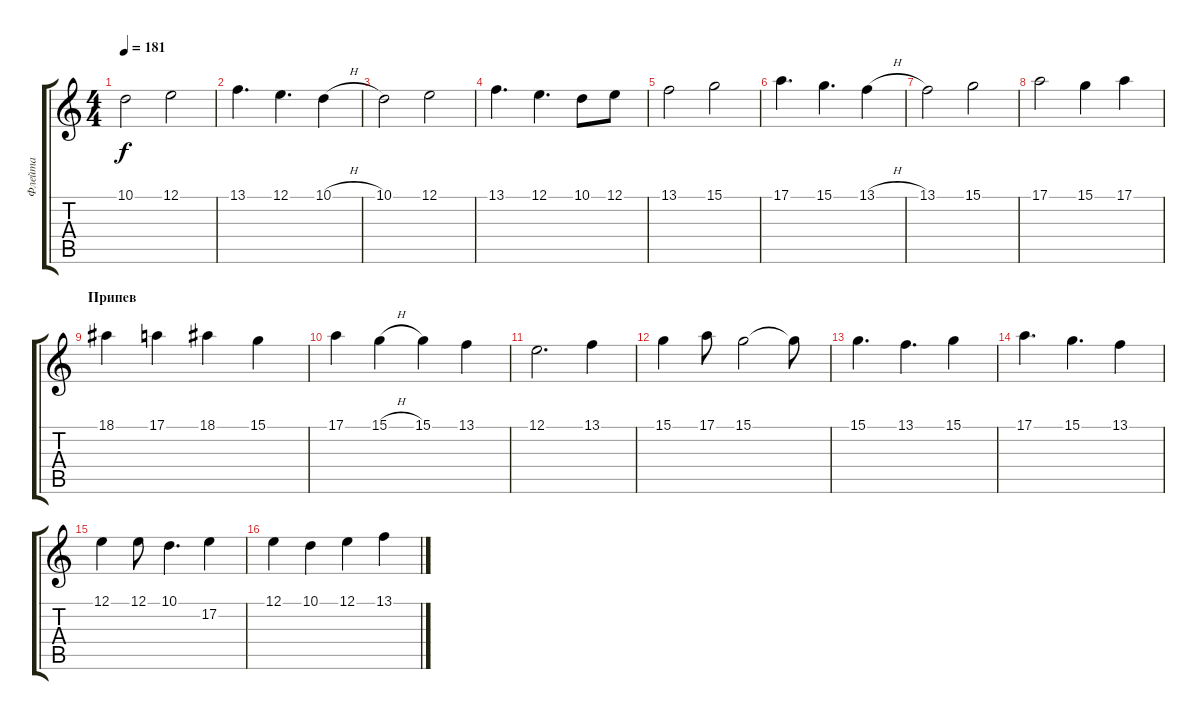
\track ("Флейта " "Флейта ") {instrument flute}
\staff {score tabs}
\tuning (E4 B3 G3 D3 A2 E2) {hide}
\ts (4 4)
\tempo 181
\clef g2
\ks c
10.1.2{dy f} 12.1.2 |
13.1.4{d} 12.1.4{d} 10.1{h}.4 |
10.1.2 12.1.2 |
13.1.4{d} 12.1.4{d} 10.1.8 12.1.8 |
13.1.2 15.1.2 |
17.1.4{d} 15.1.4{d} 13.1{h}.4 |
13.1.2 15.1.2 |
17.1.2 15.1.4 17.1.4 |
\section ("" "Припев")
18.1.4 17.1.4 18.1.4 15.1.4 |
17.1.4 15.1{h}.4 15.1.4 13.1.4 |
12.1.2{d} 13.1.4 |
15.1.4 17.1.8 15.1.2 15.1{t}.8 |
15.1.4{d} 13.1.4{d} 15.1.4 |
17.1.4{d} 15.1.4{d} 13.1.4 |
12.1.4 12.1.8 10.1.4{d} 17.2.4 |
12.1.4 10.1.4 12.1.4 13.1.4
